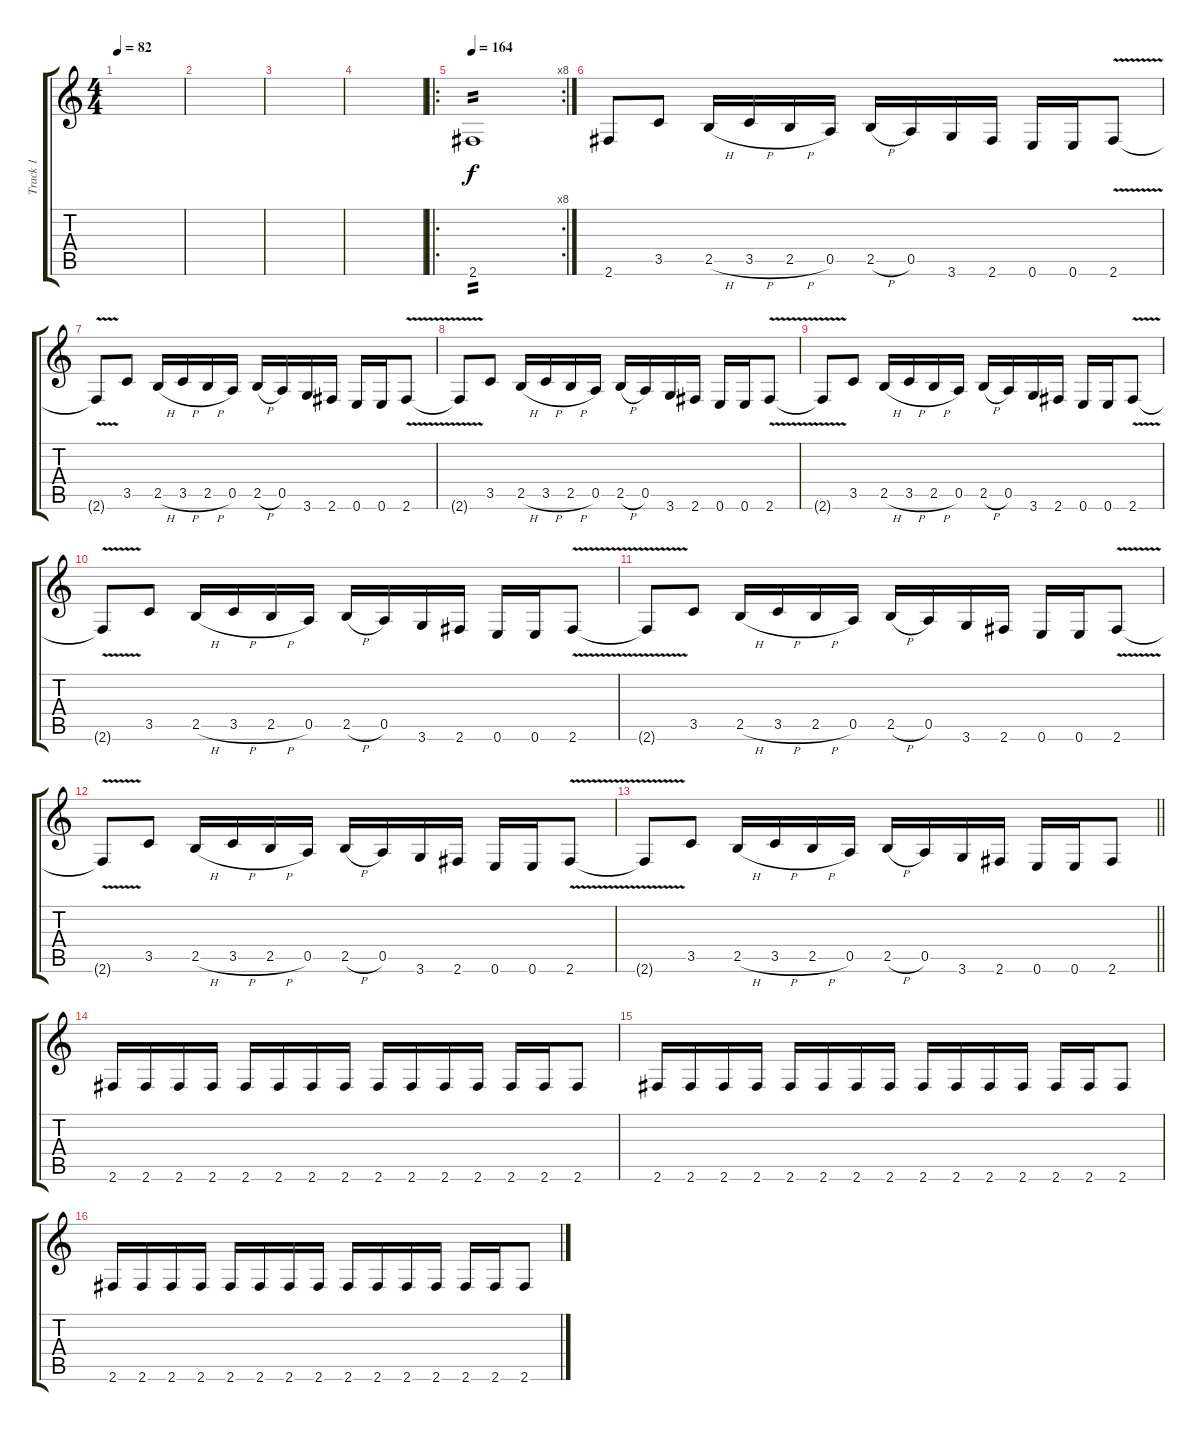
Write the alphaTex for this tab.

\track ("Track 1" "Track 1") {instrument distortionguitar}
\staff {score tabs}
\tuning (E4 B3 G3 D3 A2 E2) {hide}
\ts (4 4)
\tempo 82
\clef g2
\ks c
|
|
|
|
\ro
\rc 8
\tempo 164
2.6.1{tp 2} |
2.6.8 3.5.8 2.5{h}.16 3.5{h}.16 2.5{h}.16 0.5.16 2.5{h}.16 0.5.16 3.6.16 2.6.16 0.6.16 0.6.16 2.6{v}.8 |
2.6{t}.8 3.5.8 2.5{h}.16 3.5{h}.16 2.5{h}.16 0.5.16 2.5{h}.16 0.5.16 3.6.16 2.6.16 0.6.16 0.6.16 2.6{v}.8 |
2.6{t}.8 3.5.8 2.5{h}.16 3.5{h}.16 2.5{h}.16 0.5.16 2.5{h}.16 0.5.16 3.6.16 2.6.16 0.6.16 0.6.16 2.6{v}.8 |
2.6{t}.8 3.5.8 2.5{h}.16 3.5{h}.16 2.5{h}.16 0.5.16 2.5{h}.16 0.5.16 3.6.16 2.6.16 0.6.16 0.6.16 2.6{v}.8 |
2.6{t}.8 3.5.8 2.5{h}.16 3.5{h}.16 2.5{h}.16 0.5.16 2.5{h}.16 0.5.16 3.6.16 2.6.16 0.6.16 0.6.16 2.6{v}.8 |
2.6{t}.8 3.5.8 2.5{h}.16 3.5{h}.16 2.5{h}.16 0.5.16 2.5{h}.16 0.5.16 3.6.16 2.6.16 0.6.16 0.6.16 2.6{v}.8 |
2.6{t}.8 3.5.8 2.5{h}.16 3.5{h}.16 2.5{h}.16 0.5.16 2.5{h}.16 0.5.16 3.6.16 2.6.16 0.6.16 0.6.16 2.6{v}.8 |
\barLineRight lightlight
2.6{t}.8 3.5.8 2.5{h}.16 3.5{h}.16 2.5{h}.16 0.5.16 2.5{h}.16 0.5.16 3.6.16 2.6.16 0.6.16 0.6.16 2.6.8 |
2.6.16 2.6.16 2.6.16 2.6.16 2.6.16 2.6.16 2.6.16 2.6.16 2.6.16 2.6.16 2.6.16 2.6.16 2.6.16 2.6.16 2.6.8 |
2.6.16 2.6.16 2.6.16 2.6.16 2.6.16 2.6.16 2.6.16 2.6.16 2.6.16 2.6.16 2.6.16 2.6.16 2.6.16 2.6.16 2.6.8 |
2.6.16 2.6.16 2.6.16 2.6.16 2.6.16 2.6.16 2.6.16 2.6.16 2.6.16 2.6.16 2.6.16 2.6.16 2.6.16 2.6.16 2.6.8
